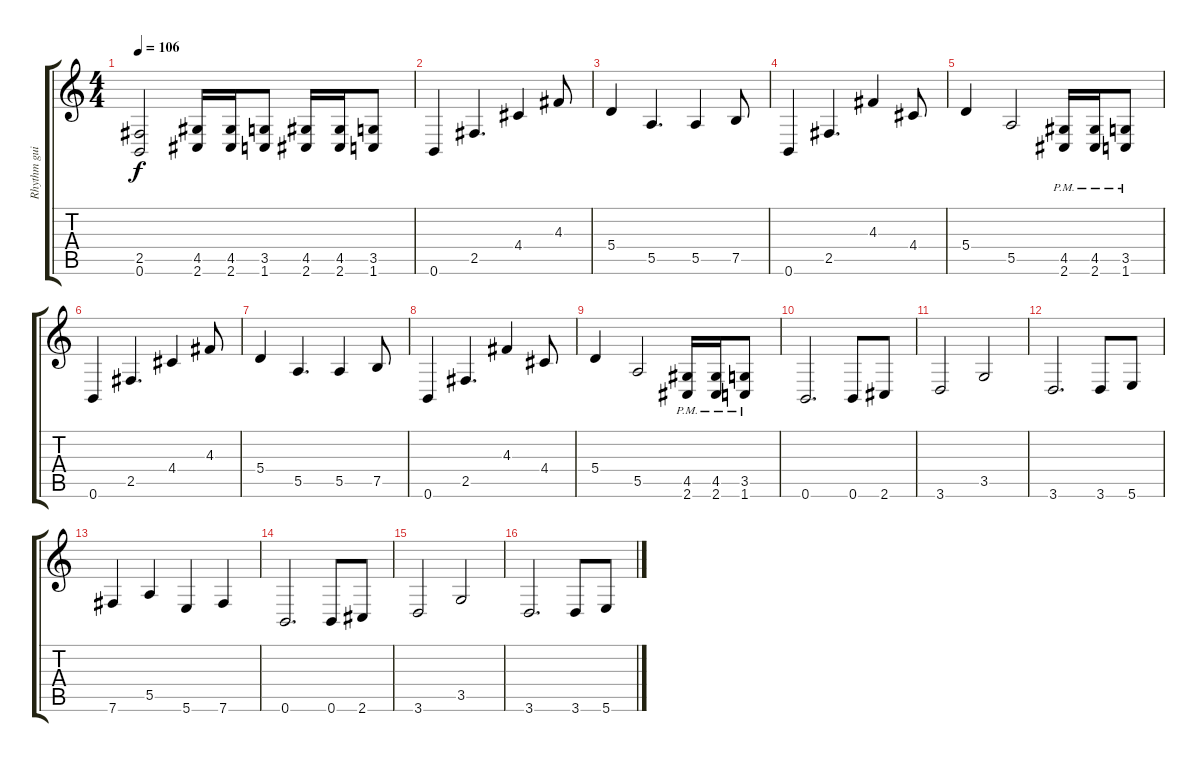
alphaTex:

\track ("Rhythm guitar" "Rhythm gui") {instrument distortionguitar}
\staff {score tabs}
\tuning (B3 Gb3 D3 A2 E2 B1) {hide}
\ts (4 4)
\tempo 106
\clef g2
\ks c
(2.5{t} 0.6{t}).2{dy f} (4.5 2.6).16 (4.5 2.6).16 (3.5 1.6).8 (4.5 2.6).16 (4.5 2.6).16 (3.5 1.6).8 |
0.6.4 2.5.4{d} 4.4.4 4.3.8 |
5.4.4 5.5.4{d} 5.5.4 7.5.8 |
0.6.4 2.5.4{d} 4.3.4 4.4.8 |
5.4.4 5.5.2 (4.5{pm} 2.6{pm}).16 (4.5{pm} 2.6{pm}).16 (3.5{pm} 1.6{pm}).8 |
0.6.4 2.5.4{d} 4.4.4 4.3.8 |
5.4.4 5.5.4{d} 5.5.4 7.5.8 |
0.6.4 2.5.4{d} 4.3.4 4.4.8 |
5.4.4 5.5.2 (4.5{pm} 2.6{pm}).16 (4.5{pm} 2.6{pm}).16 (3.5{pm} 1.6{pm}).8 |
0.6.2{d} 0.6.8 2.6.8 |
3.6.2 3.5.2 |
3.6.2{d} 3.6.8 5.6.8 |
7.6.4 5.5.4 5.6.4 7.6.4 |
0.6.2{d} 0.6.8 2.6.8 |
3.6.2 3.5.2 |
3.6.2{d} 3.6.8 5.6.8
